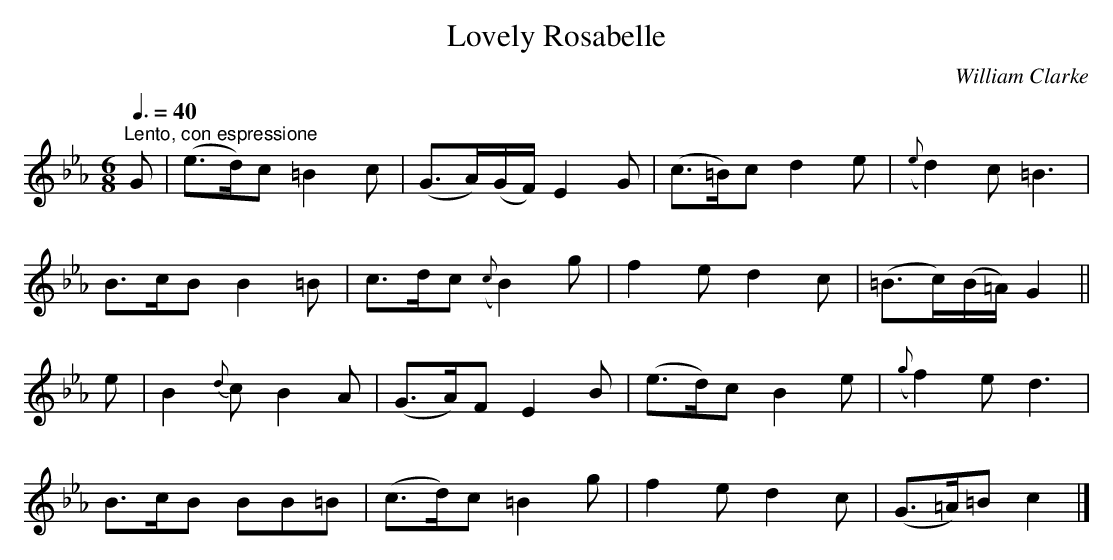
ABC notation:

X:1
T:Lovely Rosabelle
C:William Clarke
M:6/8
L:1/8
Q:3/8=40
K:C Minor
"^Lento, con espressione"
G|(e>d)c =B2 c|(G>A)(G/F/)  E2 G|(c>=B)c d2e|({e}d2)c        =B3 |
   B>cB   B2=B| c>dc    ({c}B2)g| f2e    d2c|  (=B>c)(B/=A/)  G2||
e| B2{d}c B2 A|(G>A)F       E2 B|(e>d)c  B2e|({g}f2)e         d3 |
   B>cB   BB=B|(c>d)c      =B2 g| f2e    d2c|   (G>=A)=B      c2|]
